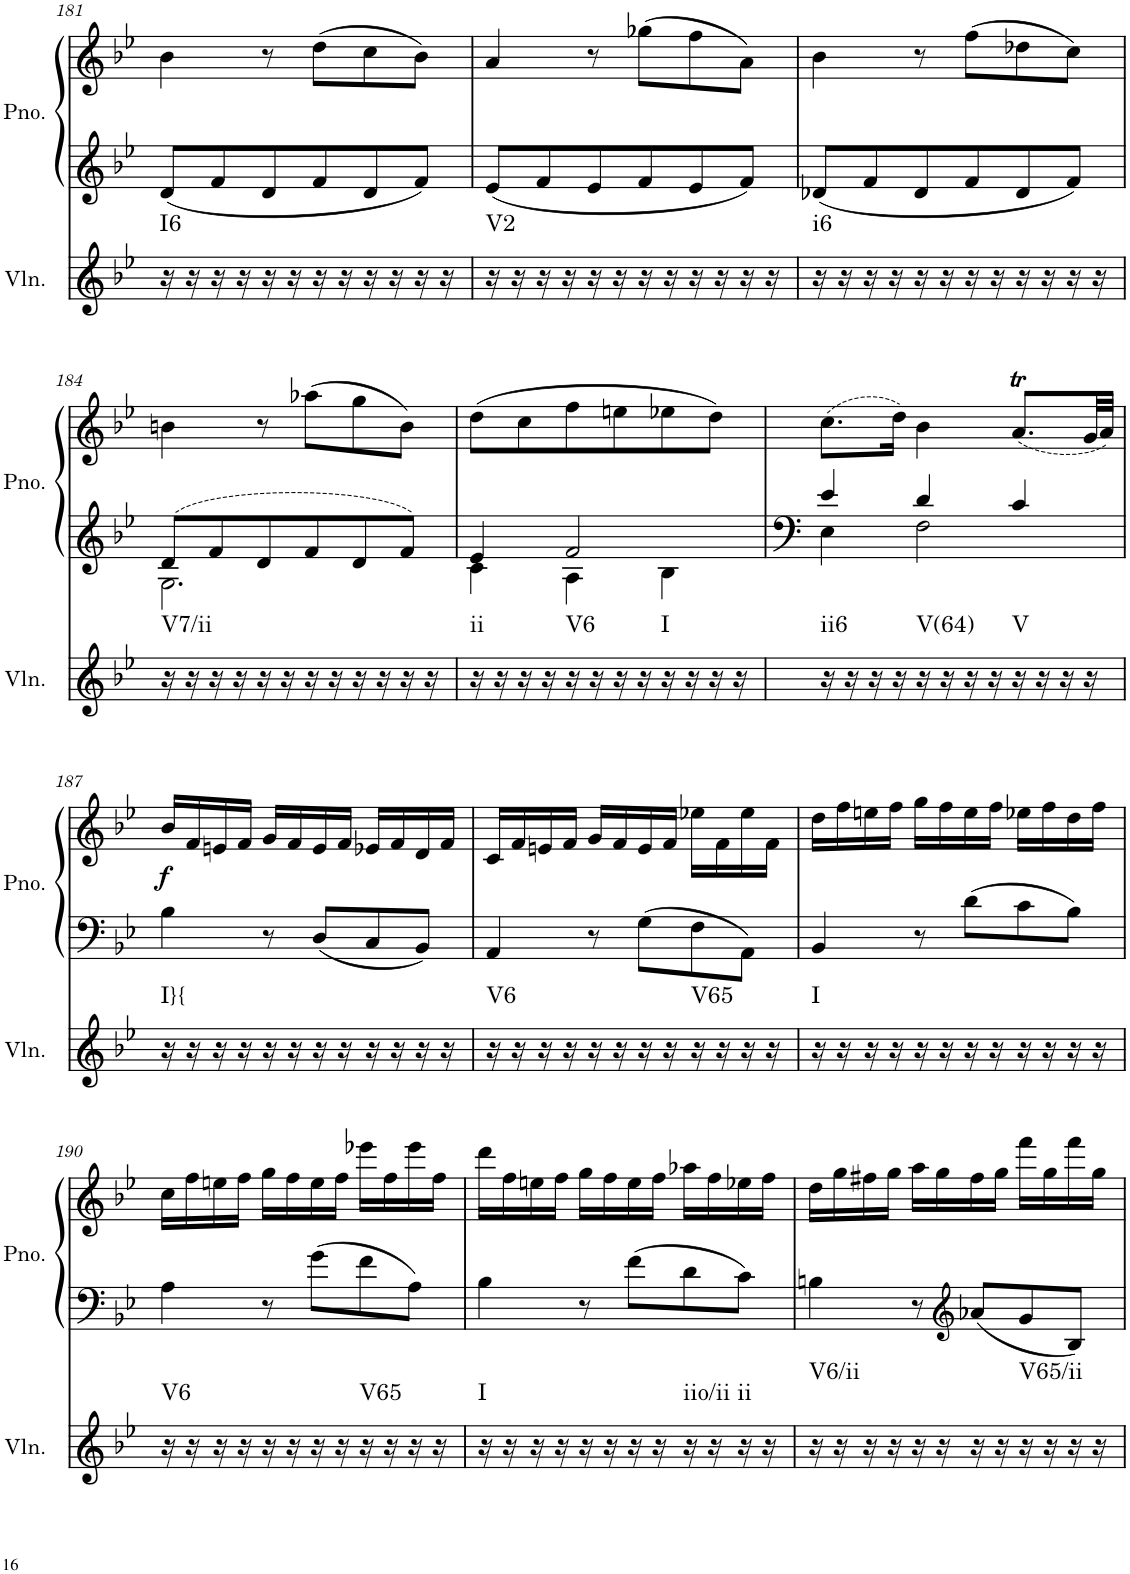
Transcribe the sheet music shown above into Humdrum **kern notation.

**kern	**harte	**kern	**kern	**dynam
*part2	*part2	*part1	*part1	*part1
*staff3	*	*staff2	*staff1	*staff1/2
*I"Violin	*	*I"Piano, Piano right	*	*
*I'Vln.	*	*I'Pno.	*	*
!!LO:PB:g=z
*clefG2	*	*clefF4	*clefG2	*
*k[b-e-]	*	*k[b-e-]	*k[b-e-]	*
*M3/4	*	*M3/4	*M3/4	*
=181	=181	=181	=181	=181
!	!LO:H:kt=I6	!	!	!
16r	N	8d/L	4b-\	.
16r	.	.	.	.
16r	.	8f/	.	.
16r	.	.	.	.
16r	.	8d/	8r	.
16r	.	.	.	.
16r	.	8f/	(8dd\L	.
16r	.	.	.	.
16r	.	8d/	8cc\	.
16r	.	.	.	.
16r	.	8f/J	8b-\J)	.
16r	.	.	.	.
=182	=182	=182	=182	=182
!	!LO:H:kt=V2	!	!	!
16r	N	8e-/L	4a/	.
16r	.	.	.	.
16r	.	8f/	.	.
16r	.	.	.	.
16r	.	8e-/	8r	.
16r	.	.	.	.
16r	.	8f/	(8gg-X\L	.
16r	.	.	.	.
16r	.	8e-/	8ff\	.
16r	.	.	.	.
16r	.	8f/J	8a\J)	.
16r	.	.	.	.
=183	=183	=183	=183	=183
!	!LO:H:kt=i6	!	!	!
16r	N	8d-X/L	4b-\	.
16r	.	.	.	.
16r	.	8f/	.	.
16r	.	.	.	.
16r	.	8d-/	8r	.
16r	.	.	.	.
16r	.	8f/	(8ff\L	.
16r	.	.	.	.
16r	.	8d-/	8dd-X\	.
16r	.	.	.	.
16r	.	8f/J	8cc\J)	.
16r	.	.	.	.
!!LO:LB:g=z
=184	=184	=184	=184	=184
*	*	*^	*	*
!	!LO:H:kt=V7/ii	!	!	!	!
16r	N	8d/L	2.G\	4bn\	.
16r	.	.	.	.	.
16r	.	8f/	.	.	.
16r	.	.	.	.	.
16r	.	8d/	.	8r	.
16r	.	.	.	.	.
16r	.	8f/	.	(8aa-X\L	.
16r	.	.	.	.	.
16r	.	8d/	.	8gg\	.
16r	.	.	.	.	.
16r	.	8f/J	.	8b\J)	.
16r	.	.	.	.	.
=185	=185	=185	=185	=185	=185
!	!LO:H:kt=ii	!	!	!	!
16r	N	4e-/	4c\	(8dd\L	.
16r	.	.	.	.	.
16r	.	.	.	8cc\	.
16r	.	.	.	.	.
!	!LO:H:kt=V6	!	!	!	!
16r	N	2f/	4A\	8ff\	.
16r	.	.	.	.	.
16r	.	.	.	8een\	.
16r	.	.	.	.	.
!	!LO:H:kt=I	!	!	!	!
16r	N	.	4B-\	8ee-X\	.
16r	.	.	.	.	.
16r	.	.	.	8dd\J)	.
16r	.	.	.	.	.
=186	=186	=186	=186	=186	=186
!	!LO:H:kt=ii6	!	!	!	!
16r	N	4e-/	4E-\	(8.cc\L	.
16r	.	.	.	.	.
16r	.	.	.	.	.
16r	.	.	.	16dd\Jk)	.
!	!LO:H:kt=V(64)	!	!	!	!
16r	N	4d/	2F\	4b-\	.
16r	.	.	.	.	.
16r	.	.	.	.	.
16r	.	.	.	.	.
!	!LO:H:kt=V	!	!	!	!
16r	N	4c/	.	(8.at/L	.
16r	.	.	.	.	.
16r	.	.	.	.	.
16r	.	.	.	32g/LL	.
.	.	.	.	32a/JJJ)	.
*	*	*v	*v	*	*
!!LO:LB:g=z
=187	=187	=187	=187	=187
!	!LO:H:kt=I}{	!	!	!LO:DY:b
16r	N	4B-\	16b-/LL	f
16r	.	.	16f/	.
16r	.	.	16en/	.
16r	.	.	16f/JJ	.
16r	.	8r	16g/LL	.
16r	.	.	16f/	.
16r	.	8D/L	16e/	.
16r	.	.	16f/JJ	.
16r	.	8C/	16e-X/LL	.
16r	.	.	16f/	.
16r	.	8BB-/J	16d/	.
16r	.	.	16f/JJ	.
=188	=188	=188	=188	=188
!	!LO:H:kt=V6	!	!	!
16r	N	4AA/	16c/LL	.
16r	.	.	16f/	.
16r	.	.	16en/	.
16r	.	.	16f/JJ	.
16r	.	8r	16g/LL	.
16r	.	.	16f/	.
16r	.	8G\L	16e/	.
16r	.	.	16f/JJ	.
!	!LO:H:kt=V65	!	!	!
16r	N	8F\	16ee-X\LL	.
16r	.	.	16f\	.
16r	.	8AA\J	16ee-\	.
16r	.	.	16f\JJ	.
=189	=189	=189	=189	=189
!	!LO:H:kt=I	!	!	!
16r	N	4BB-/	16dd\LL	.
16r	.	.	16ff\	.
16r	.	.	16een\	.
16r	.	.	16ff\JJ	.
16r	.	8r	16gg\LL	.
16r	.	.	16ff\	.
16r	.	8d\L	16ee\	.
16r	.	.	16ff\JJ	.
16r	.	8c\	16ee-X\LL	.
16r	.	.	16ff\	.
16r	.	8B-\J	16dd\	.
16r	.	.	16ff\JJ	.
!!LO:LB:g=z
=190	=190	=190	=190	=190
!	!LO:H:kt=V6	!	!	!
16r	N	4A\	16cc\LL	.
16r	.	.	16ff\	.
16r	.	.	16een\	.
16r	.	.	16ff\JJ	.
16r	.	8r	16gg\LL	.
16r	.	.	16ff\	.
16r	.	8g\L	16ee\	.
16r	.	.	16ff\JJ	.
!	!LO:H:kt=V65	!	!	!
16r	N	8f\	16eee-X\LL	.
16r	.	.	16ff\	.
16r	.	8A\J	16eee-\	.
16r	.	.	16ff\JJ	.
=191	=191	=191	=191	=191
!	!LO:H:kt=I	!	!	!
16r	N	4B-\	16ddd\LL	.
16r	.	.	16ff\	.
16r	.	.	16een\	.
16r	.	.	16ff\JJ	.
16r	.	8r	16gg\LL	.
16r	.	.	16ff\	.
16r	.	8f\L	16ee\	.
16r	.	.	16ff\JJ	.
!	!LO:H:kt=iio/ii	!	!	!
16r	N	8d\	16aa-X\LL	.
16r	.	.	16ff\	.
!	!LO:H:kt=ii	!	!	!
16r	N	8c\J	16ee-X\	.
16r	.	.	16ff\JJ	.
=192	=192	=192	=192	=192
!	!LO:H:kt=V6/ii	!	!	!
16r	N	4Bn\	16dd\LL	.
16r	.	.	16gg\	.
16r	.	.	16ff#X\	.
16r	.	.	16gg\JJ	.
16r	.	8r	16aa\LL	.
16r	.	.	16gg\	.
*	*	*clefG2	*	*
16r	.	8a-X/L	16ff#\	.
16r	.	.	16gg\JJ	.
!	!LO:H:kt=V65/ii	!	!	!
16r	N	8g/	16fff\LL	.
16r	.	.	16gg\	.
16r	.	8B/J	16fff\	.
16r	.	.	16gg\JJ	.
=	=	=	=	=
*-	*-	*-	*-	*-
